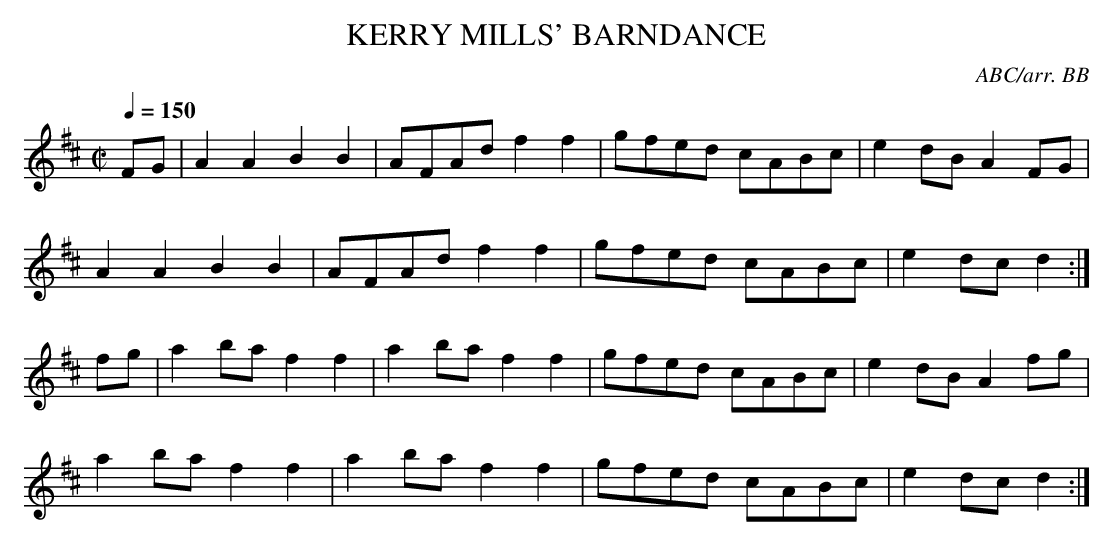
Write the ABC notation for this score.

X:1
T:KERRY MILLS' BARNDANCE
C:ABC/arr. BB
Q:1/4=150
L:1/8
M:C|
K:D
FG|A2 A2 B2 B2|AFAd f2 f2|gfed cABc|e2 dB A2 FG|
A2 A2 B2 B2|AFAd f2 f2|gfed cABc|e2 dc d2 :|
fg|a2 ba f2 f2|a2 ba f2 f2|gfed cABc|e2 dB A2 fg|
a2 ba f2 f2|a2 ba f2 f2|gfed cABc|e2 dc d2 :|
